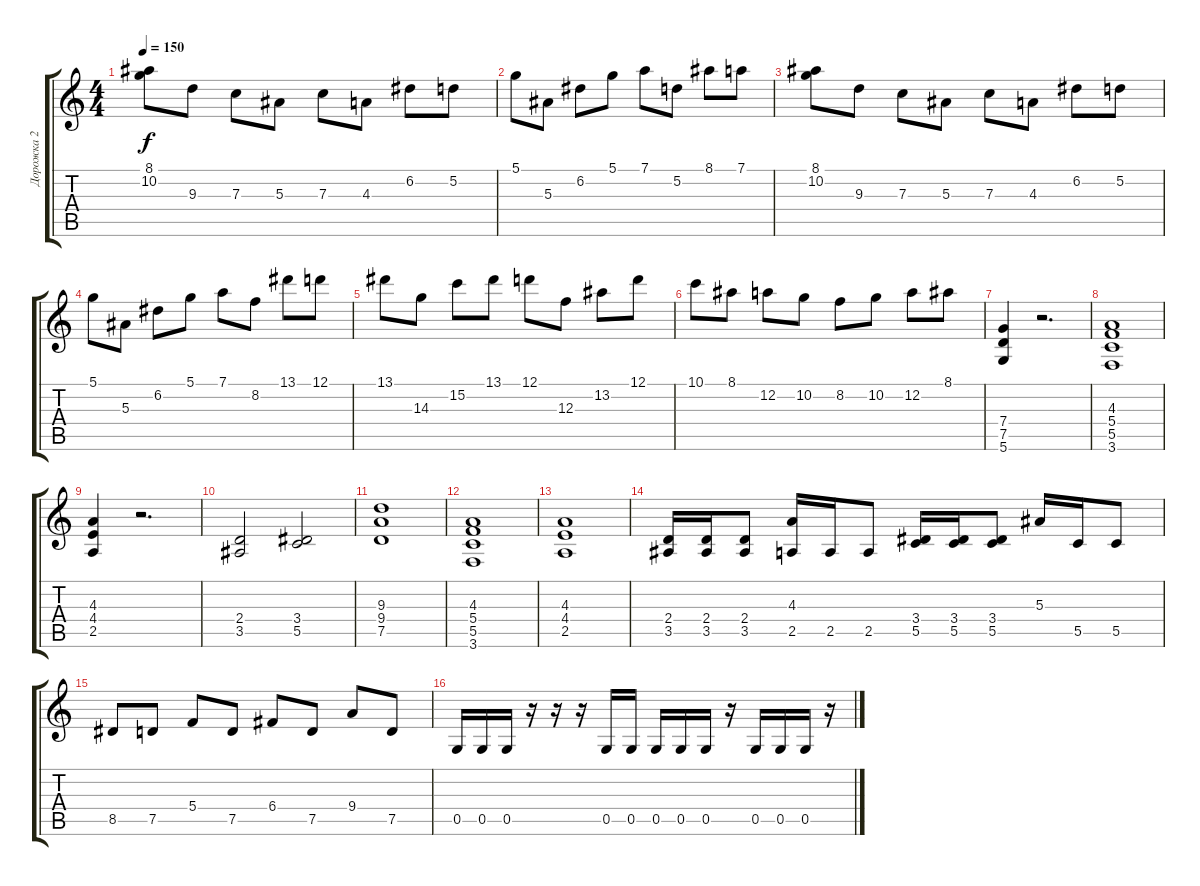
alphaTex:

\track ("Дорожка 2" "Дорожка 2") {instrument distortionguitar}
\staff {score tabs}
\tuning (D4 A3 F3 C3 G2 D2) {hide}
\ts (4 4)
\tempo 150
\clef g2
\ks c
(8.1 10.2).8{dy f instrument distortionguitar} 9.3.8 7.3.8 5.3.8 7.3.8 4.3.8 6.2.8 5.2.8 |
5.1.8 5.3.8 6.2.8 5.1.8 7.1.8 5.2.8 8.1.8 7.1.8 |
(8.1 10.2).8 9.3.8 7.3.8 5.3.8 7.3.8 4.3.8 6.2.8 5.2.8 |
5.1.8 5.3.8 6.2.8 5.1.8 7.1.8 8.2.8 13.1.8 12.1.8 |
13.1.8 14.3.8 15.2.8 13.1.8 12.1.8 12.3.8 13.2.8 12.1.8 |
10.1.8 8.1.8 12.2.8 10.2.8 8.2.8 10.2.8 12.2.8 8.1.8 |
(7.4 7.5 5.6).4 r.2{d} |
(4.3 5.4 5.5 3.6).1 |
(4.3 4.4 2.5).4 r.2{d} |
(2.4 3.5).2 (3.4 5.5).2 |
(9.3 9.4 7.5).1 |
(4.3 5.4 5.5 3.6).1 |
(4.3 4.4 2.5).1 |
(2.4 3.5).16 (2.4 3.5).16 (2.4 3.5).8 (4.3 2.5).16 2.5.16 2.5.8 (3.4 5.5).16 (3.4 5.5).16 (3.4 5.5).8 5.3.16 5.5.16 5.5.8 |
8.5.8 7.5.8 5.4.8 7.5.8 6.4.8 7.5.8 9.4.8 7.5.8 |
0.5.16 0.5.16 0.5.16 r.16 r.16 r.16 0.5.16 0.5.16 0.5.16 0.5.16 0.5.16 r.16 0.5.16 0.5.16 0.5.16 r.16
